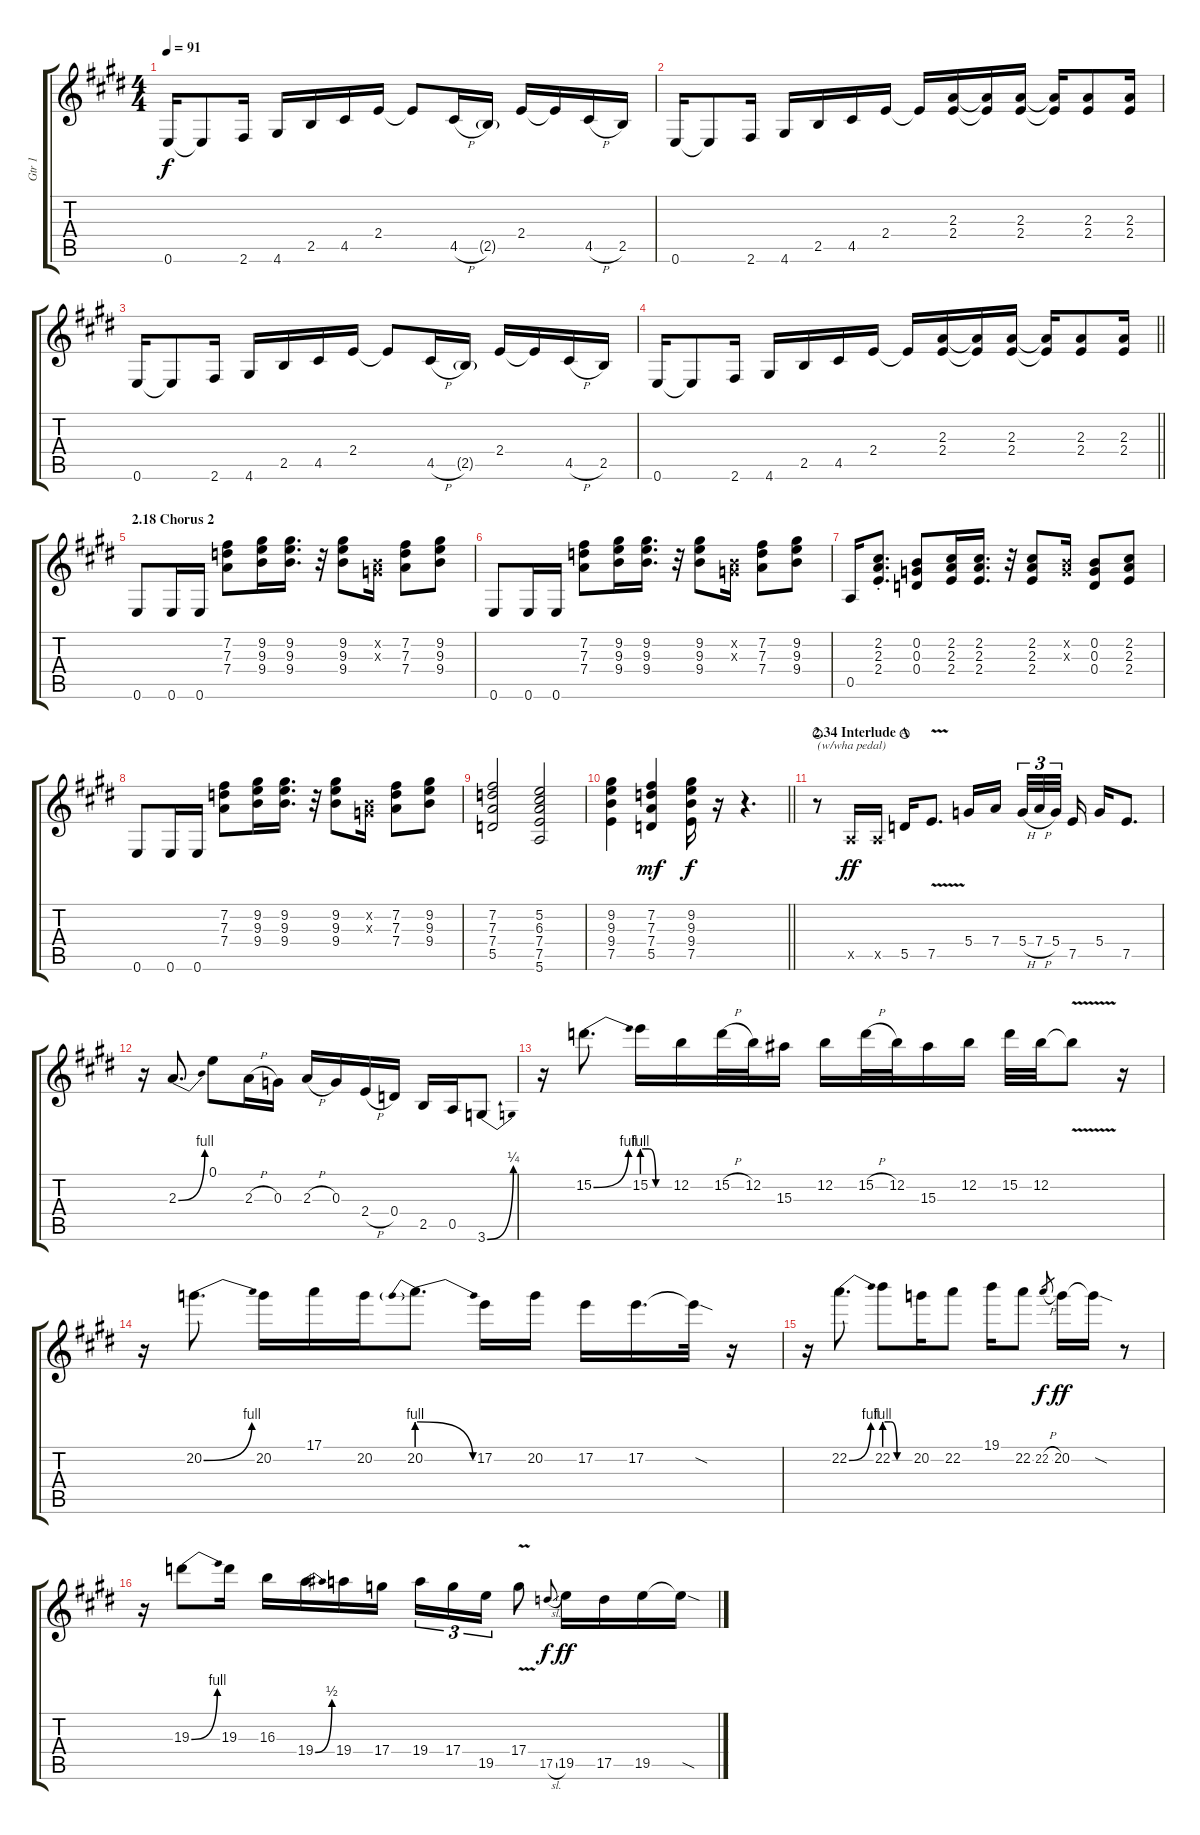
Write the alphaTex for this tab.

\track ("Gtr 1" "Gtr 1") {instrument overdrivenguitar}
\staff {score tabs}
\tuning (E4 B3 G3 D3 A2 E2) {hide}
\ts (4 4)
\tempo 91
\clef g2
\ks e
0.6.16{dy f} 0.6{t}.8 2.6.16 4.6.16 2.5.16 4.5.16 2.4.16 2.4{t}.8 4.5{h}.16 2.5{g}.16 2.4.16 2.4{t}.16 4.5{h}.16 2.5.16 |
0.6.16 0.6{t}.8 2.6.16 4.6.16 2.5.16 4.5.16 2.4.16 2.4{t}.16 (2.3 2.4).16 (2.3{t} 2.4{t}).16 (2.3 2.4).16 (2.3{t} 2.4{t}).16 (2.3 2.4).8 (2.3 2.4).16 |
0.6.16 0.6{t}.8 2.6.16 4.6.16 2.5.16 4.5.16 2.4.16 2.4{t}.8 4.5{h}.16 2.5{g}.16 2.4.16 2.4{t}.16 4.5{h}.16 2.5.16 |
\barLineRight lightlight
0.6.16 0.6{t}.8 2.6.16 4.6.16 2.5.16 4.5.16 2.4.16 2.4{t}.16 (2.3 2.4).16 (2.3{t} 2.4{t}).16 (2.3 2.4).16 (2.3{t} 2.4{t}).16 (2.3 2.4).8 (2.3 2.4).16 |
\section ("" "2.18 Chorus 2")
0.6.8 0.6.16 0.6.16 (7.2 7.3 7.4).8 (9.2 9.3 9.4).16 (9.2 9.3 9.4).16{d} r.32 (9.2 9.3 9.4).8 (0.2{x} 0.3{x}).16 (7.2 7.3 7.4).8 (9.2 9.3 9.4).8 |
0.6.8 0.6.16 0.6.16 (7.2 7.3 7.4).8 (9.2 9.3 9.4).16 (9.2 9.3 9.4).16{d} r.32 (9.2 9.3 9.4).8 (0.2{x} 0.3{x}).16 (7.2 7.3 7.4).8 (9.2 9.3 9.4).8 |
0.5.16 (2.2{st} 2.3{st} 2.4{st}).8{d} (0.2 0.3 0.4).8 (2.2 2.3 2.4).16 (2.2 2.3 2.4).16{d} r.32 (2.2 2.3 2.4).8 (0.2{x} 0.3{x}).16 (0.2 0.3 0.4).8 (2.2 2.3 2.4).8 |
0.6.8 0.6.16 0.6.16 (7.2 7.3 7.4).8 (9.2 9.3 9.4).16 (9.2 9.3 9.4).16{d} r.32 (9.2 9.3 9.4).8 (0.2{x} 0.3{x}).16 (7.2 7.3 7.4).8 (9.2 9.3 9.4).8 |
(7.2 7.3 7.4 5.5).2 (5.2 6.3 7.4 7.5 5.6).2 |
\barLineRight lightlight
(9.2 9.3 9.4 7.5).4 (7.2 7.3 7.4 5.5).4{dy mf} (9.2 9.3 9.4 7.5).16{dy f} r.16 r.4{d} |
\section ("" "2.34 Interlude A")
r.8{txt "(w/wha pedal)" waho} 0.5{x}.16{dy ff} 0.5{x}.16 5.5.16{waho} 7.5{v}.8{d} 5.4.16 7.4.16{beam splitsecondary} 5.4{h}.32{tu (3 2)} 7.4{h}.32{tu (3 2)} 5.4.32{tu (3 2) beam splitsecondary} 7.5.16 5.4.16 7.5.8{d} |
r.16 2.3{be (bend 0 0 60 4)}.8{d} 0.1.8 2.3{h}.16 0.3.16 2.3{h}.16 0.3.16 2.4{h}.16 0.4.16 2.5.16 0.5.16 3.6{be (bend 0 0 60 1)}.8 |
r.16 15.2{be (bend 0 0 60 4)}.8{d} 15.2{be (custom 0 4 15 4 30 0 60 0)}.16 12.2.16 15.2{h}.32 12.2.32 15.3.16 12.2.16 15.2{h}.32 12.2.32 15.3.16 12.2.16 15.2.32 12.2.32 12.2{v t}.8 r.16 |
r.16 20.2{be (bend 0 0 60 4)}.8{d} 20.2.16 17.1.16 20.2.16 20.2{be (prebendrelease 0 4 60 0)}.8{d} 17.2.16 20.2.16 17.2.16 17.2.16{d} 17.2{sod t}.32 r.16 |
r.16 22.2{be (bend 0 0 60 4)}.8{d} 22.2{be (custom 0 4 15 4 30 0 60 0)}.8 20.2.16 22.2.8 19.1.16 22.2.8 22.2{h}.8{gr dy f} 20.2.16{dy ff} 20.2{sod t}.16 r.8 |
r.16 19.3{be (bend 0 0 60 4)}.8 19.3.16 16.3.16 19.4{be (bend 0 0 60 2)}.16 19.4.16 17.4.16 19.4.16{tu (3 2)} 17.4.16{tu (3 2)} 19.5.16{tu (3 2)} 17.4{v}.8 17.5{sl}.8{gr onbeat dy f} 19.5.16{dy ff} 17.5.16 19.5.16 19.5{sod t}.16
